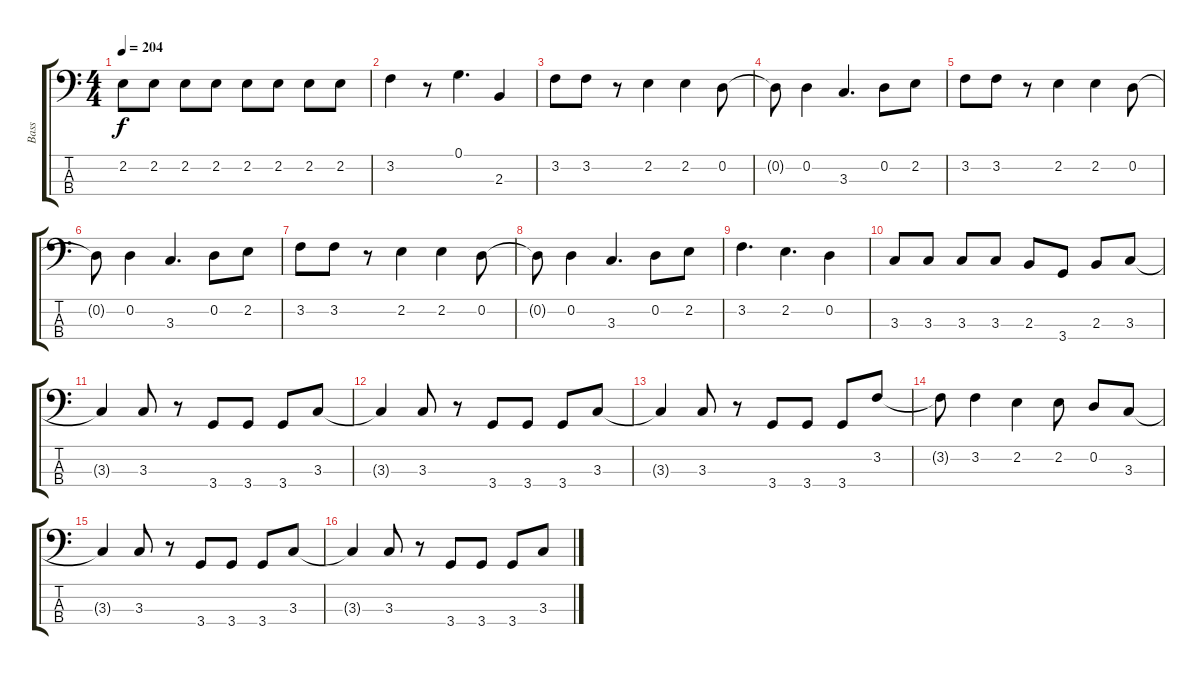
\track ("Bass" "Bass") {instrument electricbasspick}
\staff {score tabs}
\tuning (G2 D2 A1 E1) {hide}
\ts (4 4)
\tempo 204
\clef f4
\ks c
2.2.8{dy f} 2.2.8 2.2.8 2.2.8 2.2.8 2.2.8 2.2.8 2.2.8 |
3.2.4 r.8 0.1.4{d} 2.3.4 |
3.2.8 3.2.8 r.8 2.2.4 2.2.4 0.2.8 |
0.2{t}.8 0.2.4 3.3.4{d} 0.2.8 2.2.8 |
3.2.8 3.2.8 r.8 2.2.4 2.2.4 0.2.8 |
0.2{t}.8 0.2.4 3.3.4{d} 0.2.8 2.2.8 |
3.2.8 3.2.8 r.8 2.2.4 2.2.4 0.2.8 |
0.2{t}.8 0.2.4 3.3.4{d} 0.2.8 2.2.8 |
3.2.4{d} 2.2.4{d} 0.2.4 |
3.3.8 3.3.8 3.3.8 3.3.8 2.3.8 3.4.8 2.3.8 3.3.8 |
3.3{t}.4 3.3.8 r.8 3.4.8 3.4.8 3.4.8 3.3.8 |
3.3{t}.4 3.3.8 r.8 3.4.8 3.4.8 3.4.8 3.3.8 |
3.3{t}.4 3.3.8 r.8 3.4.8 3.4.8 3.4.8 3.2.8 |
3.2{t}.8 3.2.4 2.2.4 2.2.8 0.2.8 3.3.8 |
3.3{t}.4 3.3.8 r.8 3.4.8 3.4.8 3.4.8 3.3.8 |
3.3{t}.4 3.3.8 r.8 3.4.8 3.4.8 3.4.8 3.3.8
